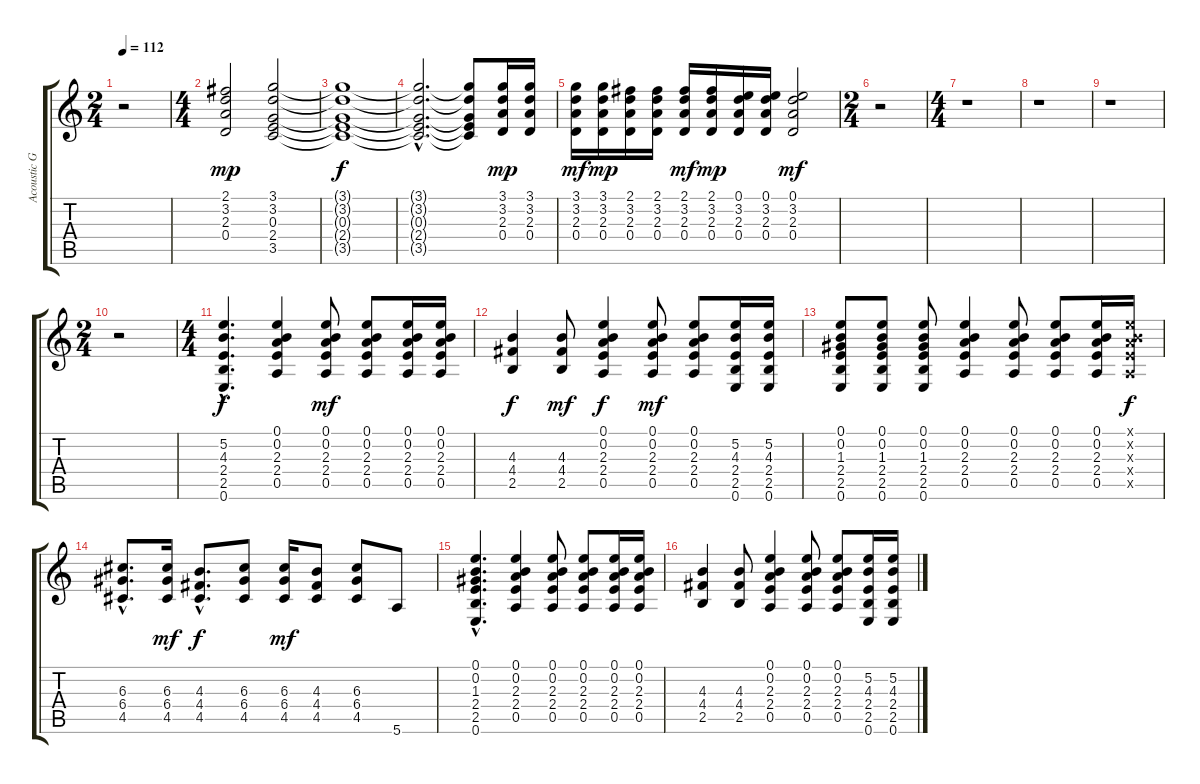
\track ("Acoustic Guitar" "Acoustic G") {instrument acousticguitarsteel}
\staff {score tabs}
\tuning (E4 B3 G3 D3 A2 E2) {hide}
\ts (2 4)
\tempo 112
\clef g2
\ks c
r.2{dy mf} |
\ts (4 4)
(2.1 3.2 2.3 0.4).2{dy mp} (3.1 3.2 0.3 2.4 3.5).2 |
(3.1{t} 3.2{t} 0.3{t} 2.4{t} 3.5{t}).1{dy f} |
(3.1{hac t} 3.2{hac t} 0.3{hac t} 2.4{hac t} 3.5{hac t}).2{d} (3.1{t} 3.2{t} 0.3{t} 2.4{t} 3.5{t}).8 (3.1 3.2 2.3 0.4).16{dy mp} (3.1 3.2 2.3 0.4).16 |
(3.1 3.2 2.3 0.4).16{dy mf} (3.1 3.2 2.3 0.4).16{dy mp} (2.1 3.2 2.3 0.4).16 (2.1 3.2 2.3 0.4).16 (2.1 3.2 2.3 0.4).16{dy mf} (2.1 3.2 2.3 0.4).16{dy mp} (0.1 3.2 2.3 0.4).16 (0.1 3.2 2.3 0.4).16 (0.1 3.2 2.3 0.4).2{dy mf} |
\ts (2 4)
r.2 |
\ts (4 4)
r.1 |
r.1 |
r.1 |
\ts (2 4)
r.2 |
\ts (4 4)
(5.2{hac} 4.3{hac} 2.4{hac} 2.5{hac} 0.6{hac}).4{d dy f} (0.1 0.2 2.3 2.4 0.5).4 (0.1 0.2 2.3 2.4 0.5).8{dy mf} (0.1 0.2 2.3 2.4 0.5).8 (0.1 0.2 2.3 2.4 0.5).16 (0.1 0.2 2.3 2.4 0.5).16 |
(4.3 4.4 2.5).4{dy f} (4.3 4.4 2.5).8{dy mf} (0.1 0.2 2.3 2.4 0.5).4{dy f} (0.1 0.2 2.3 2.4 0.5).8{dy mf} (0.1 0.2 2.3 2.4 0.5).8 (5.2 4.3 2.4 2.5 0.6).16 (5.2 4.3 2.4 2.5 0.6).16 |
(0.1 0.2 1.3 2.4 2.5 0.6).8 (0.1 0.2 1.3 2.4 2.5 0.6).8 (0.1 0.2 1.3 2.4 2.5 0.6).8 (0.1 0.2 2.3 2.4 0.5).4 (0.1 0.2 2.3 2.4 0.5).8 (0.1 0.2 2.3 2.4 0.5).8 (0.1 0.2 2.3 2.4 0.5).16 (0.1{x} 0.2{x} 2.3{x} 2.4{x} 0.5{x}).16{dy f} |
(6.3{hac} 6.4{hac} 4.5{hac}).8{d} (6.3 6.4 4.5).16{dy mf} (4.3{hac} 4.4{hac} 4.5{hac}).8{d dy f} (6.3 6.4 4.5).8 (6.3 6.4 4.5).16{dy mf} (4.3 4.4 4.5).8 (6.3 6.4 4.5).8 5.6.8 |
(0.1{hac} 0.2{hac} 1.3{hac} 2.4{hac} 2.5{hac} 0.6{hac}).4{d} (0.1 0.2 2.3 2.4 0.5).4 (0.1 0.2 2.3 2.4 0.5).8 (0.1 0.2 2.3 2.4 0.5).8 (0.1 0.2 2.3 2.4 0.5).16 (0.1 0.2 2.3 2.4 0.5).16 |
(4.3 4.4 2.5).4 (4.3 4.4 2.5).8 (0.1 0.2 2.3 2.4 0.5).4 (0.1 0.2 2.3 2.4 0.5).8 (0.1 0.2 2.3 2.4 0.5).8 (5.2 4.3 2.4 2.5 0.6).16 (5.2 4.3 2.4 2.5 0.6).16
